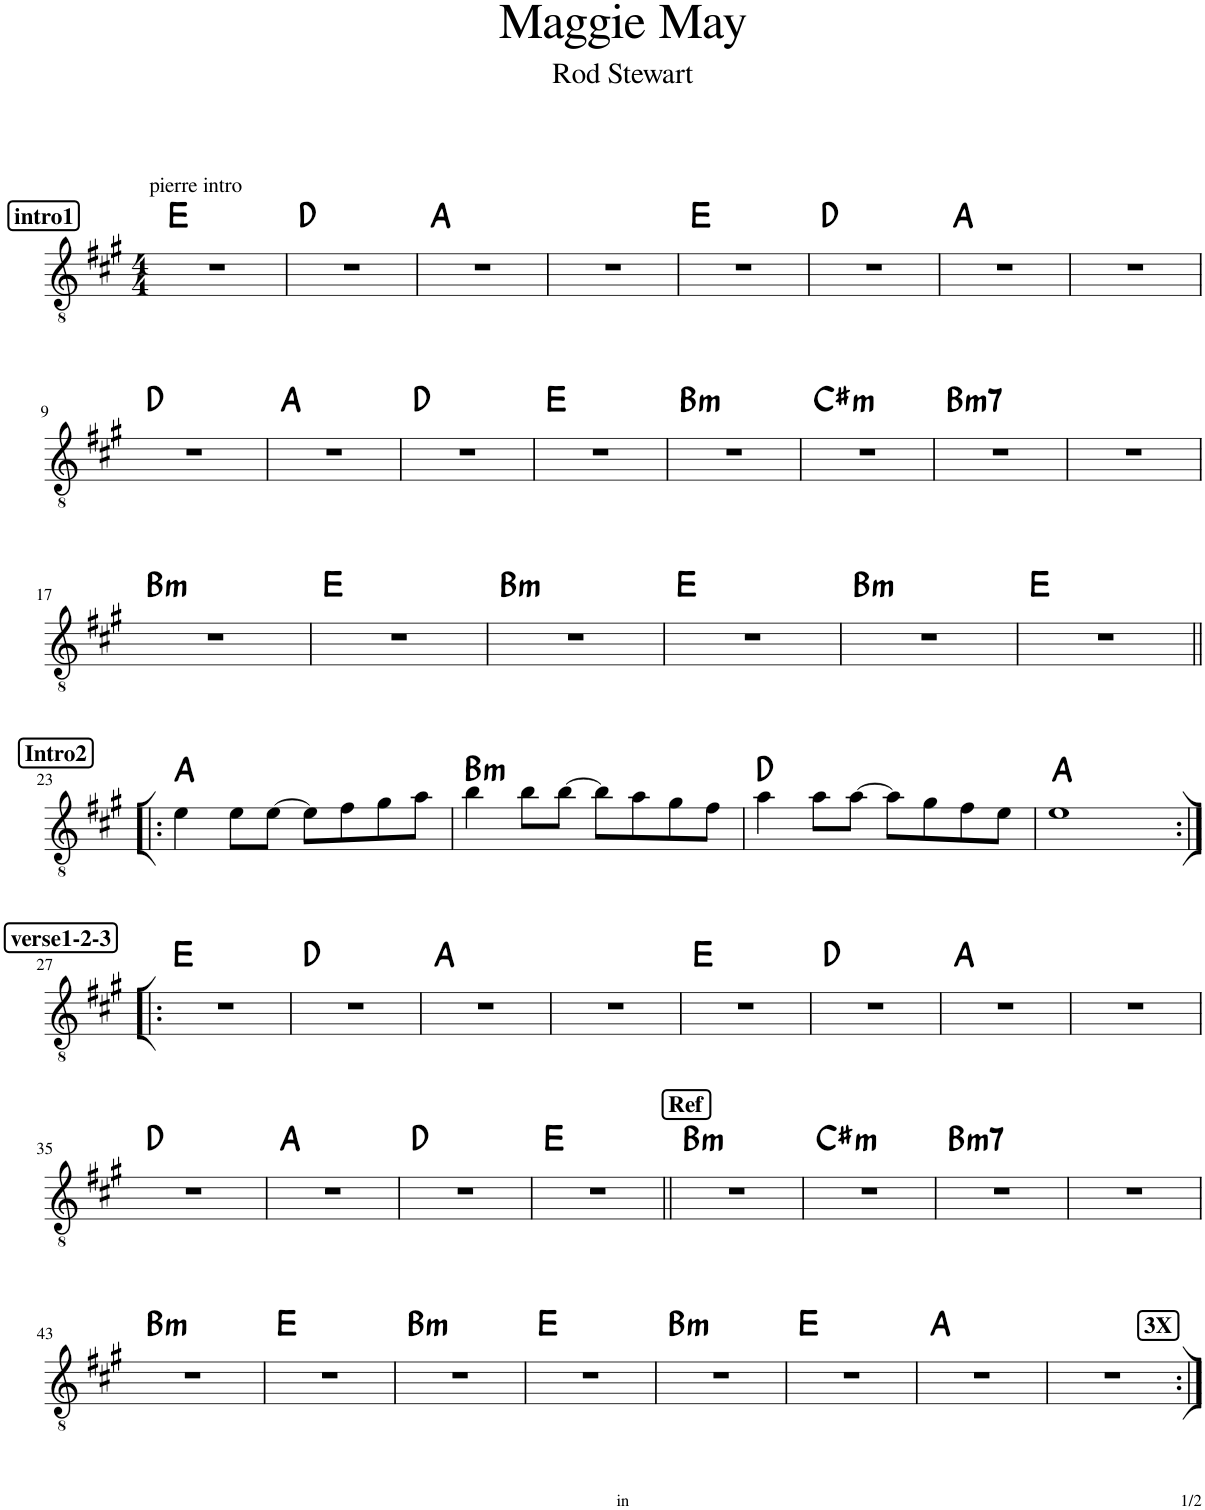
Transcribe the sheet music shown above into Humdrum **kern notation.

**kern	**harte
*part1	*part1
*staff1	*
*I"Classical Guitar	*
*I'Guit.	*
*clefGv2	*
*k[f#c#g#]	*
*M4/4	*
!!LO:REH:place=s1:a:B:cj:fs=11:t=intro1
=1	=1
!LO:TX:a:t=pierre intro	!
1r	E:maj
=2	=2
1r	D:maj
=3	=3
1r	A:maj
=4	=4
1r	.
=5	=5
1r	E:maj
=6	=6
1r	D:maj
=7	=7
1r	A:maj
=8	=8
1r	.
!!LO:LB:g=z
=9	=9
1r	D:maj
=10	=10
1r	A:maj
=11	=11
1r	D:maj
=12	=12
1r	E:maj
=13	=13
!	!LO:H:kt=m
1r	B:min
=14	=14
!	!LO:H:kt=m
1r	C#:min
=15	=15
!	!LO:H:kt=m7
1r	B:min7
=16	=16
1r	.
!!LO:LB:g=z
=17	=17
!	!LO:H:kt=m
1r	B:min
=18	=18
1r	E:maj
=19	=19
!	!LO:H:kt=m
1r	B:min
=20	=20
1r	E:maj
=21	=21
!	!LO:H:kt=m
1r	B:min
=22	=22
1r	E:maj
!!LO:LB:g=z
!!LO:REH:place=s1:a:B:cj:fs=11:t=Intro2
=23!|:	=23!|:
4e\	A:maj
8e\L	.
[8e\J	.
8e\L]	.
8f#\	.
8g#\	.
8a\J	.
=24	=24
!	!LO:H:kt=m
4b\	B:min
8b\L	.
[8b\J	.
8b\L]	.
8a\	.
8g#\	.
8f#\J	.
=25	=25
4a\	D:maj
8a\L	.
[8a\J	.
8a\L]	.
8g#\	.
8f#\	.
8e\J	.
=26	=26
1e	A:maj
!!LO:LB:g=z
!!LO:REH:place=s1:a:B:cj:fs=11:t=verse1-2-3
=27:|!|:	=27:|!|:
1r	E:maj
=28	=28
1r	D:maj
=29	=29
1r	A:maj
=30	=30
1r	.
=31	=31
1r	E:maj
=32	=32
1r	D:maj
=33	=33
1r	A:maj
=34	=34
1r	.
!!LO:LB:g=z
=35	=35
1r	D:maj
=36	=36
1r	A:maj
=37	=37
1r	D:maj
=38	=38
1r	E:maj
!!LO:REH:place=s1:a:B:cj:fs=11:t=Ref
=39||	=39||
!	!LO:H:kt=m
1r	B:min
=40	=40
!	!LO:H:kt=m
1r	C#:min
=41	=41
!	!LO:H:kt=m7
1r	B:min7
=42	=42
1r	.
!!LO:LB:g=z
=43	=43
!	!LO:H:kt=m
1r	B:min
=44	=44
1r	E:maj
=45	=45
!	!LO:H:kt=m
1r	B:min
=46	=46
1r	E:maj
=47	=47
!	!LO:H:kt=m
1r	B:min
=48	=48
1r	E:maj
=49	=49
1r	A:maj
!!LO:REH:place=s1:a:B:cj:fs=11:t=3X
=50	=50
1r	.
=:|!	=:|!
*-	*-
